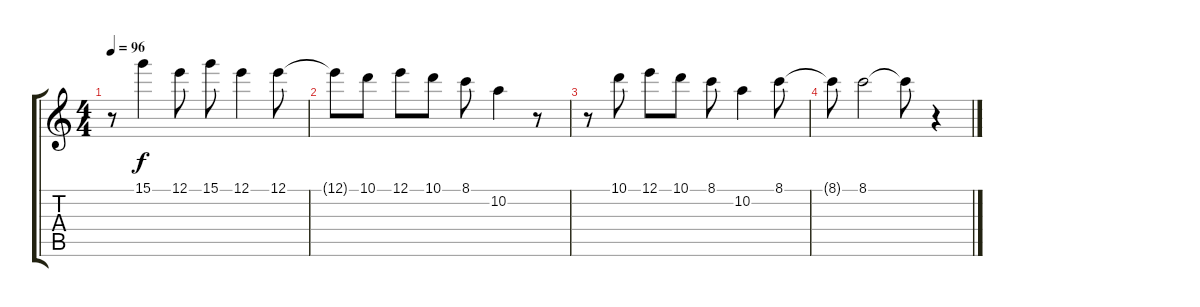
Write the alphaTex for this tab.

\track "" {instrument overdrivenguitar}
\staff {score tabs}
\tuning (E4 B3 G3 D3 A2 E2) {hide}
\ts (4 4)
\tempo 96
\clef g2
\ks c
r.8{dy f} 15.1.4 12.1.8 15.1.8 12.1.4 12.1.8 |
12.1{t}.8 10.1.8 12.1.8 10.1.8 8.1.8 10.2.4 r.8 |
r.8 10.1.8 12.1.8 10.1.8 8.1.8 10.2.4 8.1.8 |
8.1{t}.8 8.1.2 8.1{t}.8 r.4
